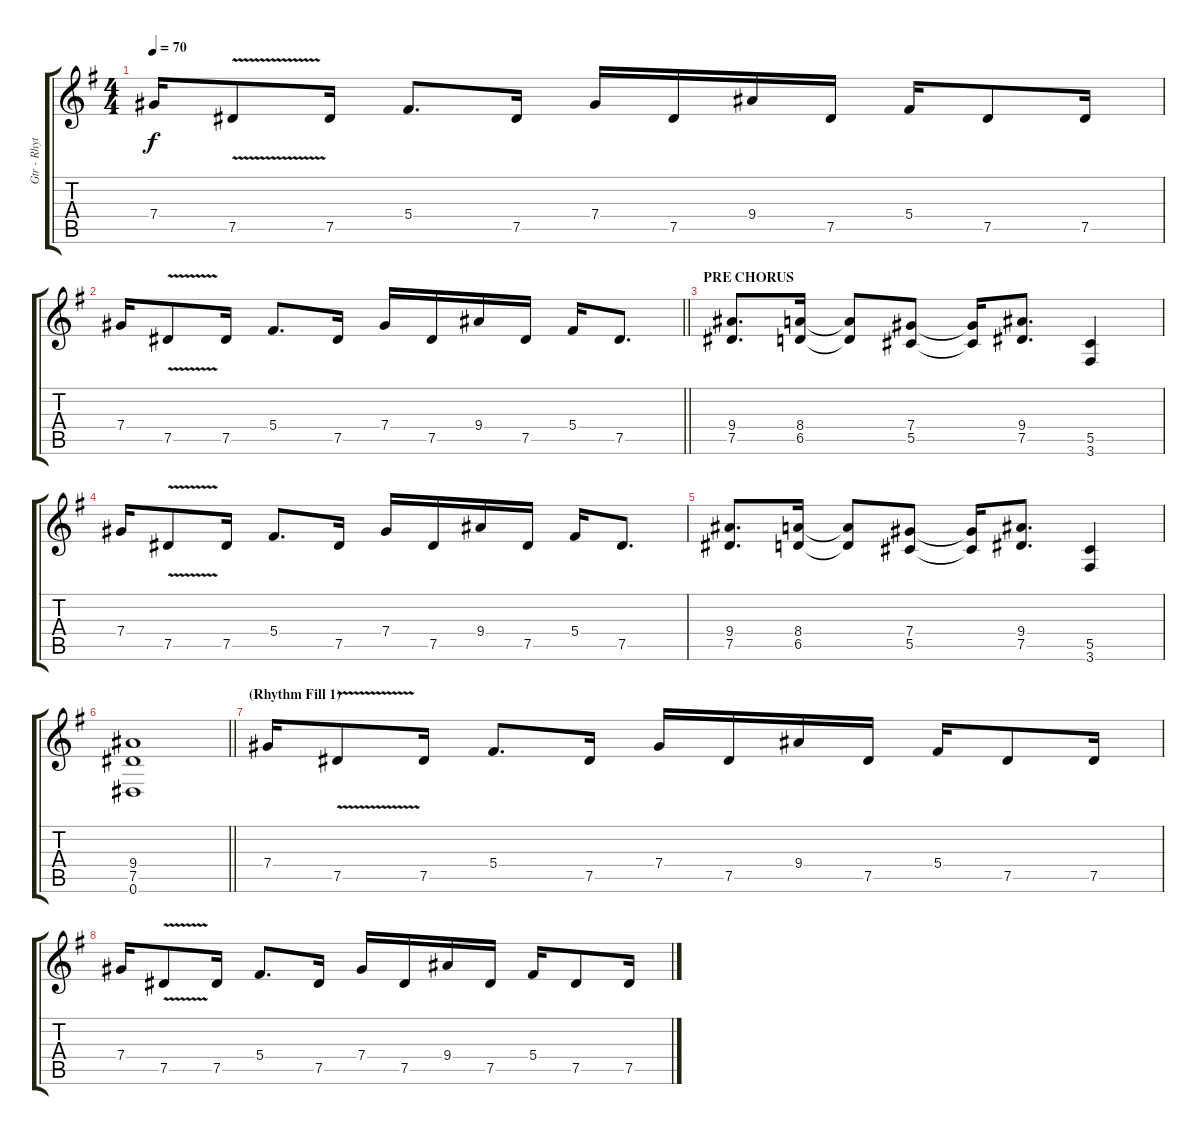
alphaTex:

\track ("Gtr - Rhythm 2" "Gtr - Rhyt") {instrument overdrivenguitar}
\staff {score tabs}
\tuning (Eb4 Bb3 Gb3 Db3 Ab2 Eb2) {hide}
\ts (4 4)
\tempo 70
\clef g2
\ks eminor
7.4.16{dy f} 7.5{v}.8 7.5.16 5.4.8{d} 7.5.16 7.4.16 7.5.16 9.4.16 7.5.16 5.4.16 7.5.8 7.5.16 |
\barLineRight lightlight
7.4.16 7.5{v}.8 7.5.16 5.4.8{d} 7.5.16 7.4.16 7.5.16 9.4.16 7.5.16 5.4.16 7.5.8{d} |
\section ("" "PRE CHORUS")
(9.4 7.5).8{d} (8.4 6.5).16 (8.4{t} 6.5{t}).8 (7.4 5.5).8 (7.4{t} 5.5{t}).16 (9.4 7.5).8{d} (5.5 3.6).4 |
7.4.16 7.5{v}.8 7.5.16 5.4.8{d} 7.5.16 7.4.16 7.5.16 9.4.16 7.5.16 5.4.16 7.5.8{d} |
(9.4 7.5).8{d} (8.4 6.5).16 (8.4{t} 6.5{t}).8 (7.4 5.5).8 (7.4{t} 5.5{t}).16 (9.4 7.5).8{d} (5.5 3.6).4 |
\barLineRight lightlight
(9.4 7.5 0.6).1 |
\section ("" "(Rhythm Fill 1)")
7.4.16 7.5{v}.8 7.5.16 5.4.8{d} 7.5.16 7.4.16 7.5.16 9.4.16 7.5.16 5.4.16 7.5.8 7.5.16 |
7.4.16 7.5{v}.8 7.5.16 5.4.8{d} 7.5.16 7.4.16 7.5.16 9.4.16 7.5.16 5.4.16 7.5.8 7.5.16
